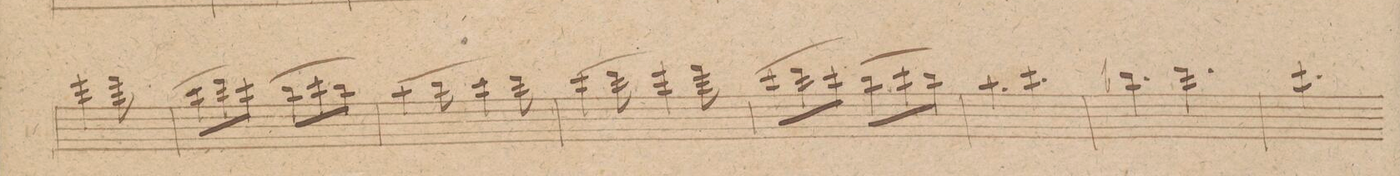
**kern	**dynam
*I"Flauto 1mo	*
*clefG2	*
*k[]	*
*M6/8	*
4eee\	.
8fff\	.
=120	=120
(8ccc\L	.
8ddd\	.
8ccc\J)	.
(8bb\L	.
8ccc\	.
8bb\J)	.
=121	=121
(4aa\	.
8bb\	.
4ccc\	.
8ddd\)	.
=122	=122
(4ccc\	.
8ddd\	.
4eee\	.
8fff\)	.
=123	=123
(8ccc\L	.
8ddd\	.
8ccc\J)	.
(8bb\L	.
8ccc\	.
8bb\J)	.
=124	=124
4.aa\	.
4.ccc\	.
=125	=125
4.bb-X\	.
4.ddd\	.
=126	=126
4.ccc\	.
*-	*-
